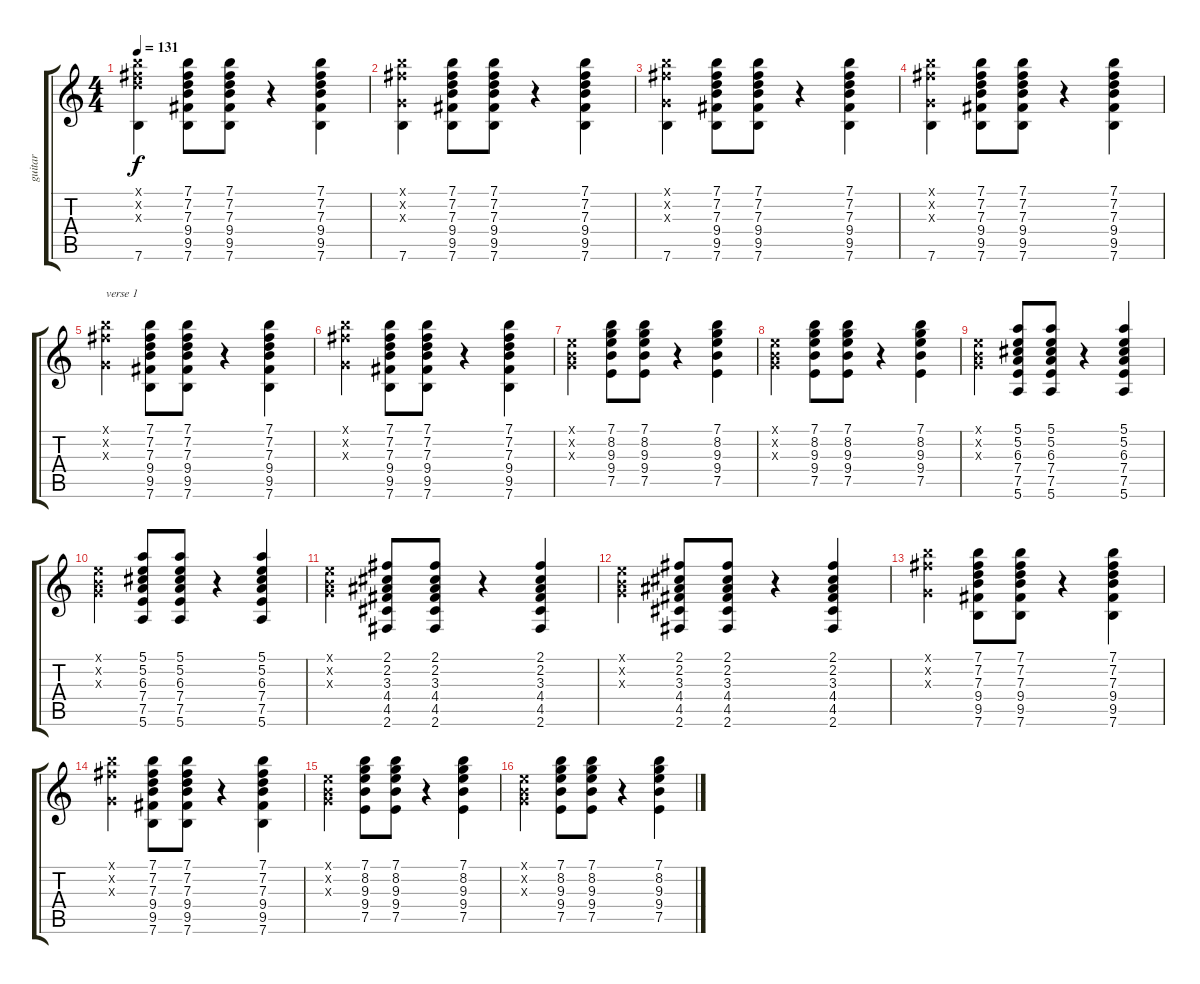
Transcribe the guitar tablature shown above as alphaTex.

\track ("guitar" "guitar") {instrument electricguitarmuted}
\staff {score tabs}
\tuning (E4 B3 G3 D3 A2 E2) {hide}
\ts (4 4)
\tempo 131
\clef g2
\ks c
(7.1{x} 7.2{x} 7.3{x} 7.6).4{dy f instrument electricguitarmuted} (7.1 7.2 7.3 9.4 9.5 7.6).8 (7.1 7.2 7.3 9.4 9.5 7.6).8 r.4 (7.1 7.2 7.3 9.4 9.5 7.6).4 |
(7.1{x} 7.2{x} 0.3{x} 7.6).4 (7.1 7.2 7.3 9.4 9.5 7.6).8 (7.1 7.2 7.3 9.4 9.5 7.6).8 r.4 (7.1 7.2 7.3 9.4 9.5 7.6).4 |
(7.1{x} 7.2{x} 0.3{x} 7.6).4 (7.1 7.2 7.3 9.4 9.5 7.6).8 (7.1 7.2 7.3 9.4 9.5 7.6).8 r.4 (7.1 7.2 7.3 9.4 9.5 7.6).4 |
(7.1{x} 7.2{x} 0.3{x} 7.6).4 (7.1 7.2 7.3 9.4 9.5 7.6).8 (7.1 7.2 7.3 9.4 9.5 7.6).8 r.4 (7.1 7.2 7.3 9.4 9.5 7.6).4 |
(7.1{x} 7.2{x} 0.3{x}).4{txt "verse 1"} (7.1 7.2 7.3 9.4 9.5 7.6).8 (7.1 7.2 7.3 9.4 9.5 7.6).8 r.4 (7.1 7.2 7.3 9.4 9.5 7.6).4 |
(7.1{x} 7.2{x} 0.3{x}).4 (7.1 7.2 7.3 9.4 9.5 7.6).8 (7.1 7.2 7.3 9.4 9.5 7.6).8 r.4 (7.1 7.2 7.3 9.4 9.5 7.6).4 |
(0.1{x} 0.2{x} 0.3{x}).4 (7.1 8.2 9.3 9.4 7.5).8 (7.1 8.2 9.3 9.4 7.5).8 r.4 (7.1 8.2 9.3 9.4 7.5).4 |
(0.1{x} 0.2{x} 0.3{x}).4 (7.1 8.2 9.3 9.4 7.5).8 (7.1 8.2 9.3 9.4 7.5).8 r.4 (7.1 8.2 9.3 9.4 7.5).4 |
(0.1{x} 0.2{x} 0.3{x}).4 (5.1 5.2 6.3 7.4 7.5 5.6).8 (5.1 5.2 6.3 7.4 7.5 5.6).8 r.4 (5.1 5.2 6.3 7.4 7.5 5.6).4 |
(0.1{x} 0.2{x} 0.3{x}).4 (5.1 5.2 6.3 7.4 7.5 5.6).8 (5.1 5.2 6.3 7.4 7.5 5.6).8 r.4 (5.1 5.2 6.3 7.4 7.5 5.6).4 |
(0.1{x} 0.2{x} 0.3{x}).4 (2.1 2.2 3.3 4.4 4.5 2.6).8 (2.1 2.2 3.3 4.4 4.5 2.6).8 r.4 (2.1 2.2 3.3 4.4 4.5 2.6).4 |
(0.1{x} 0.2{x} 0.3{x}).4 (2.1 2.2 3.3 4.4 4.5 2.6).8 (2.1 2.2 3.3 4.4 4.5 2.6).8 r.4 (2.1 2.2 3.3 4.4 4.5 2.6).4 |
(7.1{x} 7.2{x} 0.3{x}).4 (7.1 7.2 7.3 9.4 9.5 7.6).8 (7.1 7.2 7.3 9.4 9.5 7.6).8 r.4 (7.1 7.2 7.3 9.4 9.5 7.6).4 |
(7.1{x} 7.2{x} 0.3{x}).4 (7.1 7.2 7.3 9.4 9.5 7.6).8 (7.1 7.2 7.3 9.4 9.5 7.6).8 r.4 (7.1 7.2 7.3 9.4 9.5 7.6).4 |
(0.1{x} 0.2{x} 0.3{x}).4 (7.1 8.2 9.3 9.4 7.5).8 (7.1 8.2 9.3 9.4 7.5).8 r.4 (7.1 8.2 9.3 9.4 7.5).4 |
(0.1{x} 0.2{x} 0.3{x}).4 (7.1 8.2 9.3 9.4 7.5).8 (7.1 8.2 9.3 9.4 7.5).8 r.4 (7.1 8.2 9.3 9.4 7.5).4
